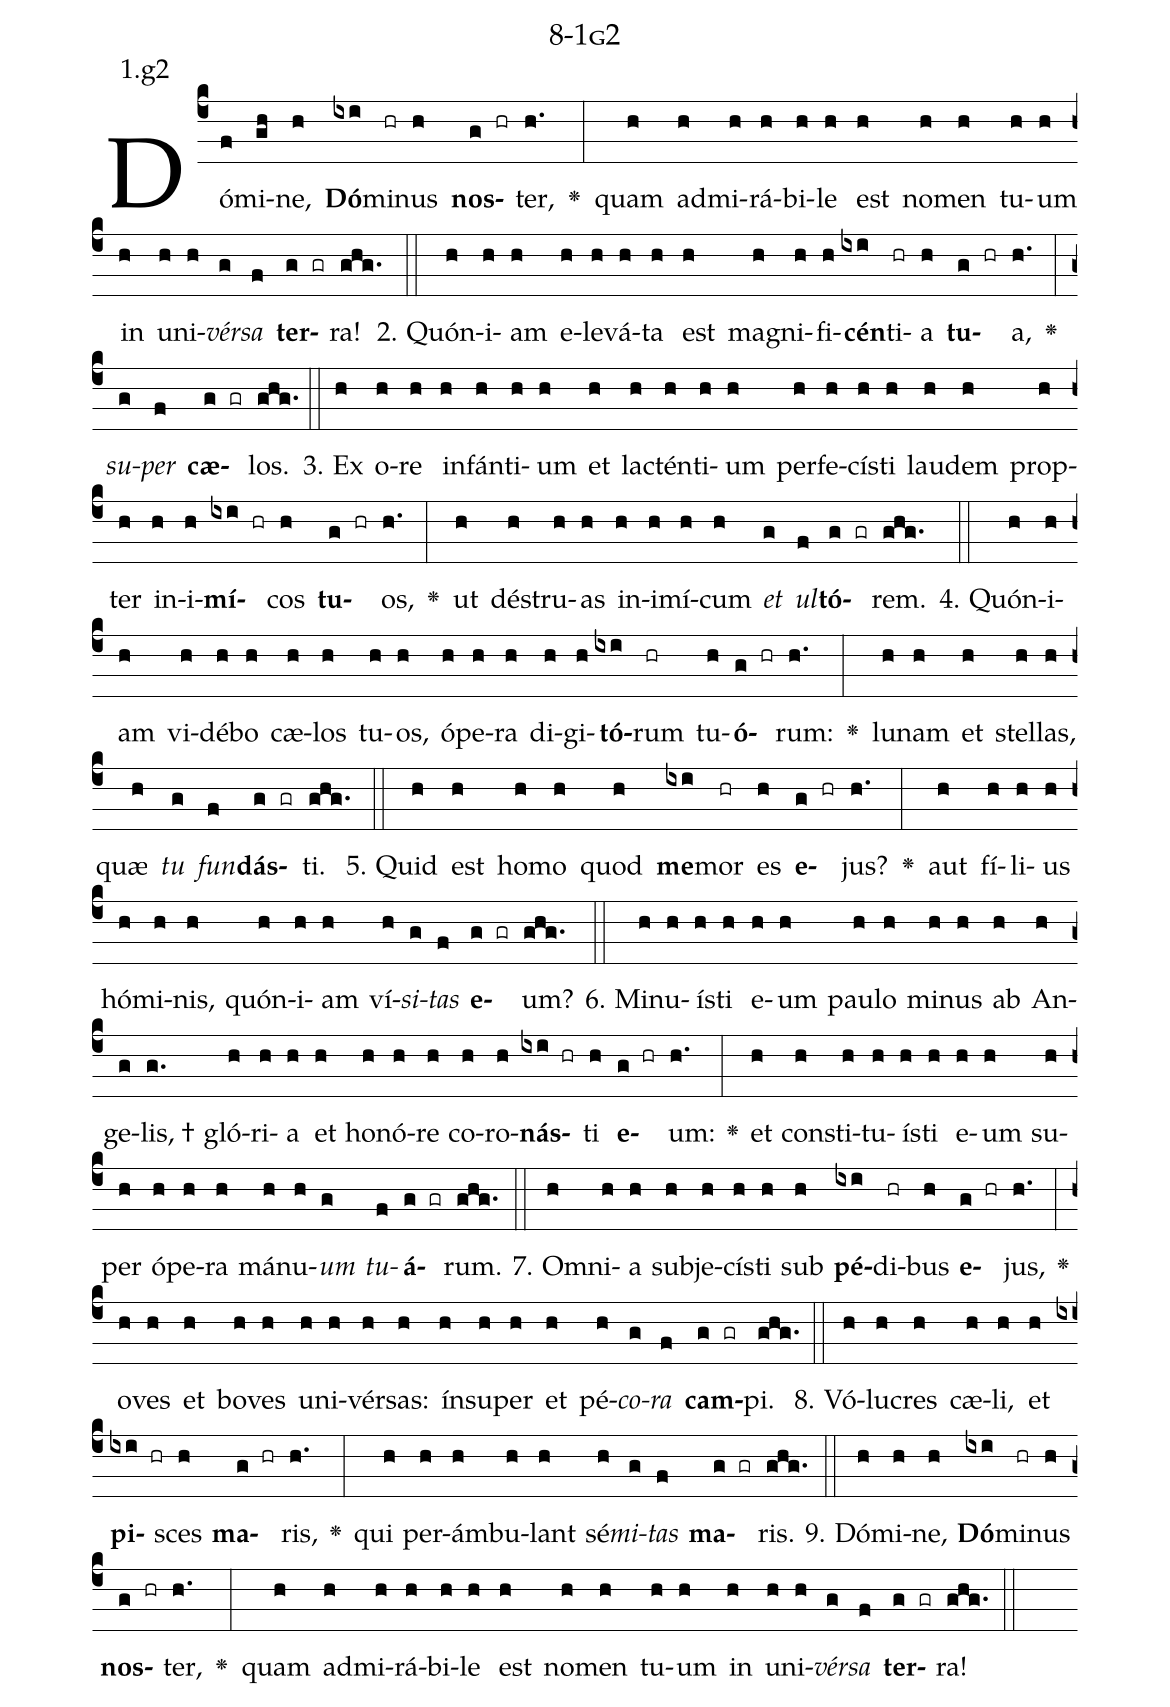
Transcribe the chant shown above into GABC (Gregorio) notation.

name: 8-1g2;
annotation: 1.g2;
%%
(c4)Dó(f)mi(gh)ne,(h) <b>Dó</b>(ixi)mi(hr)nus(h) <b>nos</b>(g hr)ter,(h.) <v>\greheightstar</v>(:) quam(h) ad(h)mi(h)rá(h)bi(h)le(h) est(h) no(h)men(h) tu(h)um(h) in(h) u(h)ni(h)<i>vér</i>(g)<i>sa</i>(f) <b>ter</b>(g gr)ra!(ghg.) (::)
2. Quón(h)i(h)am(h) e(h)le(h)vá(h)ta(h) est(h) ma(h)gni(h)fi(h)<b>cén</b>(ixi)ti(hr)a(h) <b>tu</b>(g hr)a,(h.) <v>\greheightstar</v>(:) <i>su</i>(g)<i>per</i>(f) <b>cæ</b>(g gr)los.(ghg.) (::)
3. Ex(h) o(h)re(h) in(h)fán(h)ti(h)um(h) et(h) lac(h)tén(h)ti(h)um(h) per(h)fe(h)cís(h)ti(h) lau(h)dem(h) prop(h)ter(h) in(h)i(h)<b>mí</b>(ixi hr)cos(h) <b>tu</b>(g hr)os,(h.) <v>\greheightstar</v>(:) ut(h) dé(h)stru(h)as(h) in(h)i(h)mí(h)cum(h) <i>et</i>(g) <i>ul</i>(f)<b>tó</b>(g gr)rem.(ghg.) (::)
4. Quón(h)i(h)am(h) vi(h)dé(h)bo(h) cæ(h)los(h) tu(h)os,(h) ó(h)pe(h)ra(h) di(h)gi(h)<b>tó</b>(ixi)rum(hr) tu(h)<b>ó</b>(g hr)rum:(h.) <v>\greheightstar</v>(:) lu(h)nam(h) et(h) stel(h)las,(h) quæ(h) <i>tu</i>(g) <i>fun</i>(f)<b>dás</b>(g gr)ti.(ghg.) (::)
5. Quid(h) est(h) ho(h)mo(h) quod(h) <b>me</b>(ixi)mor(hr) es(h) <b>e</b>(g hr)jus?(h.) <v>\greheightstar</v>(:) aut(h) fí(h)li(h)us(h) hó(h)mi(h)nis,(h) quón(h)i(h)am(h) ví(h)<i>si</i>(g)<i>tas</i>(f) <b>e</b>(g gr)um?(ghg.) (::)
6. Mi(h)nu(h)ís(h)ti(h) e(h)um(h) pau(h)lo(h) mi(h)nus(h) ab(h) An(h)ge(g)lis, †(g.) gló(h)ri(h)a(h) et(h) ho(h)nó(h)re(h) co(h)ro(h)<b>nás</b>(ixi hr)ti(h) <b>e</b>(g hr)um:(h.) <v>\greheightstar</v>(:) et(h) con(h)sti(h)tu(h)ís(h)ti(h) e(h)um(h) su(h)per(h) ó(h)pe(h)ra(h) má(h)nu(h)<i>um</i>(g) <i>tu</i>(f)<b>á</b>(g gr)rum.(ghg.) (::)
7. Om(h)ni(h)a(h) sub(h)je(h)cís(h)ti(h) sub(h) <b>pé</b>(ixi)di(hr)bus(h) <b>e</b>(g hr)jus,(h.) <v>\greheightstar</v>(:) o(h)ves(h) et(h) bo(h)ves(h) u(h)ni(h)vér(h)sas:(h) ín(h)su(h)per(h) et(h) pé(h)<i>co</i>(g)<i>ra</i>(f) <b>cam</b>(g gr)pi.(ghg.) (::)
8. Vó(h)lu(h)cres(h) cæ(h)li,(h) et(h) <b>pi</b>(ixi hr)sces(h) <b>ma</b>(g hr)ris,(h.) <v>\greheightstar</v>(:) qui(h) per(h)ám(h)bu(h)lant(h) sé(h)<i>mi</i>(g)<i>tas</i>(f) <b>ma</b>(g gr)ris.(ghg.) (::)
9. Dó(h)mi(h)ne,(h) <b>Dó</b>(ixi)mi(hr)nus(h) <b>nos</b>(g hr)ter,(h.) <v>\greheightstar</v>(:) quam(h) ad(h)mi(h)rá(h)bi(h)le(h) est(h) no(h)men(h) tu(h)um(h) in(h) u(h)ni(h)<i>vér</i>(g)<i>sa</i>(f) <b>ter</b>(g gr)ra!(ghg.) (::)
